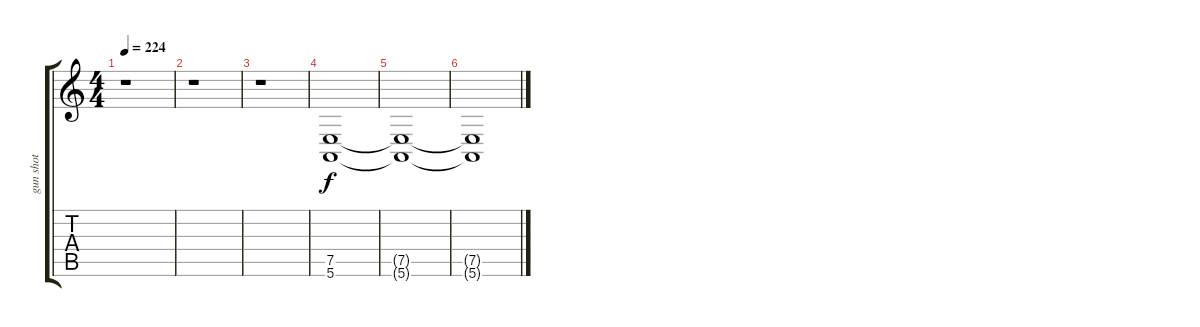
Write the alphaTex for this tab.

\track ("gun shot" "gun shot") {instrument gunshot}
\staff {score tabs}
\tuning (E4 B3 G3 D3 A2 E2) {hide}
\ts (4 4)
\tempo 224
\clef g2
\ks c
r.1{dy f} |
r.1 |
r.1 |
(7.5 5.6).1 |
(7.5{t} 5.6{t}).1 |
(7.5{t} 5.6{t}).1
